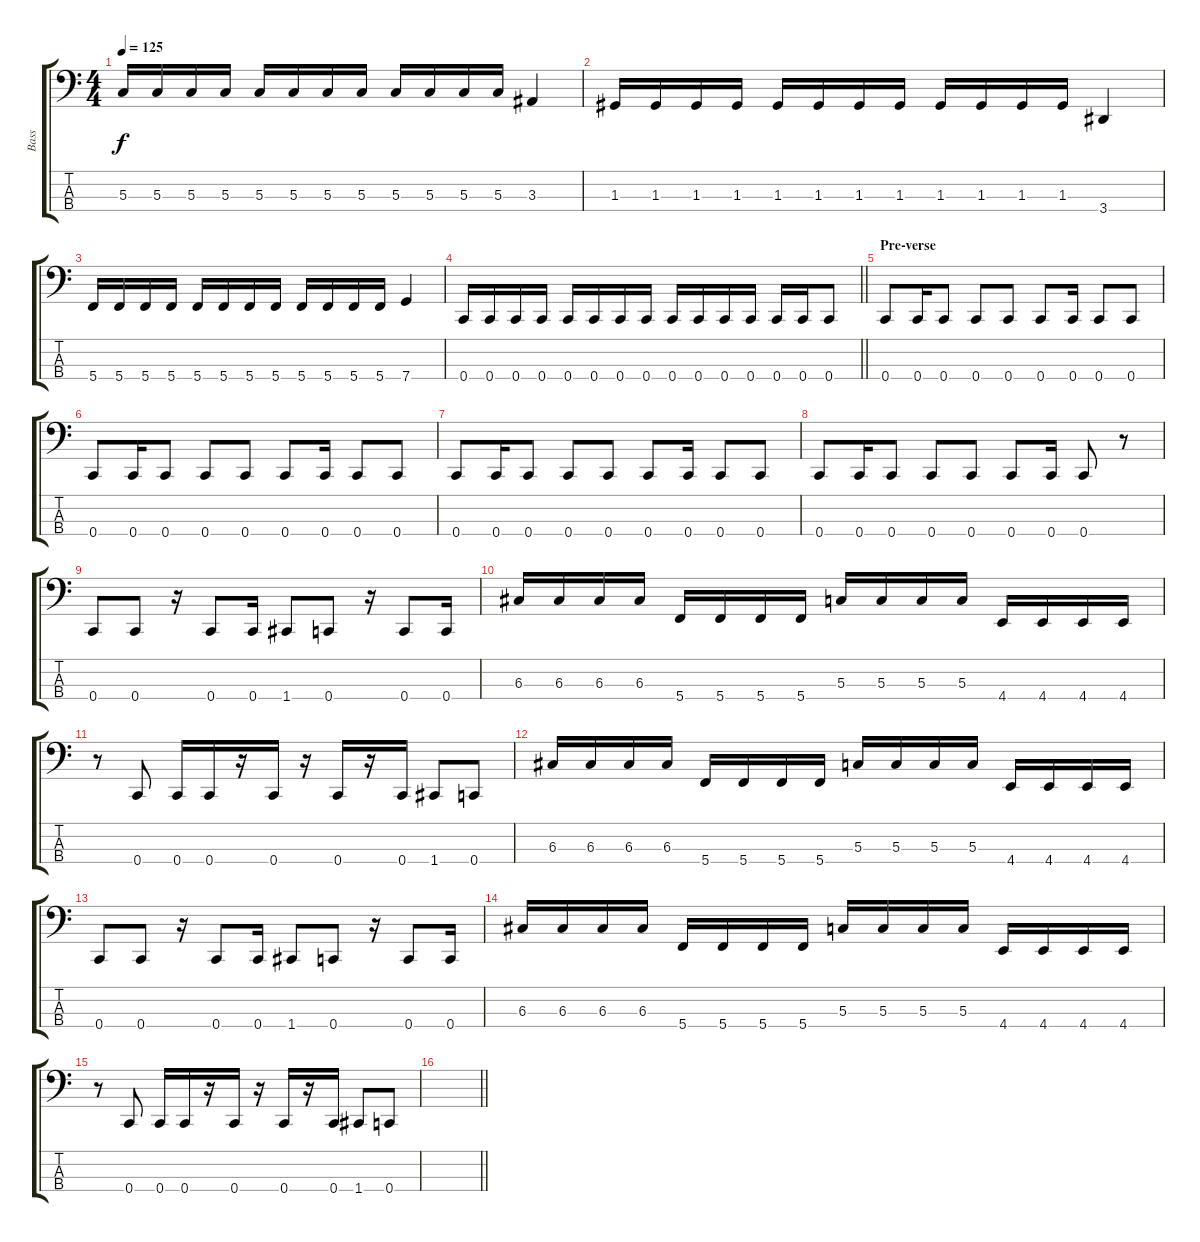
\track ("Bass" "Bass") {instrument electricbassfinger}
\staff {score tabs}
\tuning (F2 C2 G1 C1) {hide}
\ts (4 4)
\tempo 125
\clef f4
\ks c
5.3.16{dy f} 5.3.16 5.3.16 5.3.16 5.3.16 5.3.16 5.3.16 5.3.16 5.3.16 5.3.16 5.3.16 5.3.16 3.3.4 |
1.3.16 1.3.16 1.3.16 1.3.16 1.3.16 1.3.16 1.3.16 1.3.16 1.3.16 1.3.16 1.3.16 1.3.16 3.4.4 |
5.4.16 5.4.16 5.4.16 5.4.16 5.4.16 5.4.16 5.4.16 5.4.16 5.4.16 5.4.16 5.4.16 5.4.16 7.4.4 |
\barLineRight lightlight
0.4.16 0.4.16 0.4.16 0.4.16 0.4.16 0.4.16 0.4.16 0.4.16 0.4.16 0.4.16 0.4.16 0.4.16 0.4.16 0.4.16 0.4.8 |
\section ("" "Pre-verse")
0.4.8 0.4.16 0.4.8 0.4.8 0.4.8 0.4.8 0.4.16 0.4.8 0.4.8 |
0.4.8 0.4.16 0.4.8 0.4.8 0.4.8 0.4.8 0.4.16 0.4.8 0.4.8 |
0.4.8 0.4.16 0.4.8 0.4.8 0.4.8 0.4.8 0.4.16 0.4.8 0.4.8 |
0.4.8 0.4.16 0.4.8 0.4.8 0.4.8 0.4.8 0.4.16 0.4.8 r.8 |
0.4.8 0.4.8 r.16 0.4.8 0.4.16 1.4.8 0.4.8 r.16 0.4.8 0.4.16 |
6.3.16 6.3.16 6.3.16 6.3.16 5.4.16 5.4.16 5.4.16 5.4.16 5.3.16 5.3.16 5.3.16 5.3.16 4.4.16 4.4.16 4.4.16 4.4.16 |
r.8 0.4.8 0.4.16 0.4.16 r.16 0.4.16 r.16 0.4.16 r.16 0.4.16 1.4.8 0.4.8 |
6.3.16 6.3.16 6.3.16 6.3.16 5.4.16 5.4.16 5.4.16 5.4.16 5.3.16 5.3.16 5.3.16 5.3.16 4.4.16 4.4.16 4.4.16 4.4.16 |
0.4.8 0.4.8 r.16 0.4.8 0.4.16 1.4.8 0.4.8 r.16 0.4.8 0.4.16 |
6.3.16 6.3.16 6.3.16 6.3.16 5.4.16 5.4.16 5.4.16 5.4.16 5.3.16 5.3.16 5.3.16 5.3.16 4.4.16 4.4.16 4.4.16 4.4.16 |
r.8 0.4.8 0.4.16 0.4.16 r.16 0.4.16 r.16 0.4.16 r.16 0.4.16 1.4.8 0.4.8 |
\barLineRight lightlight
